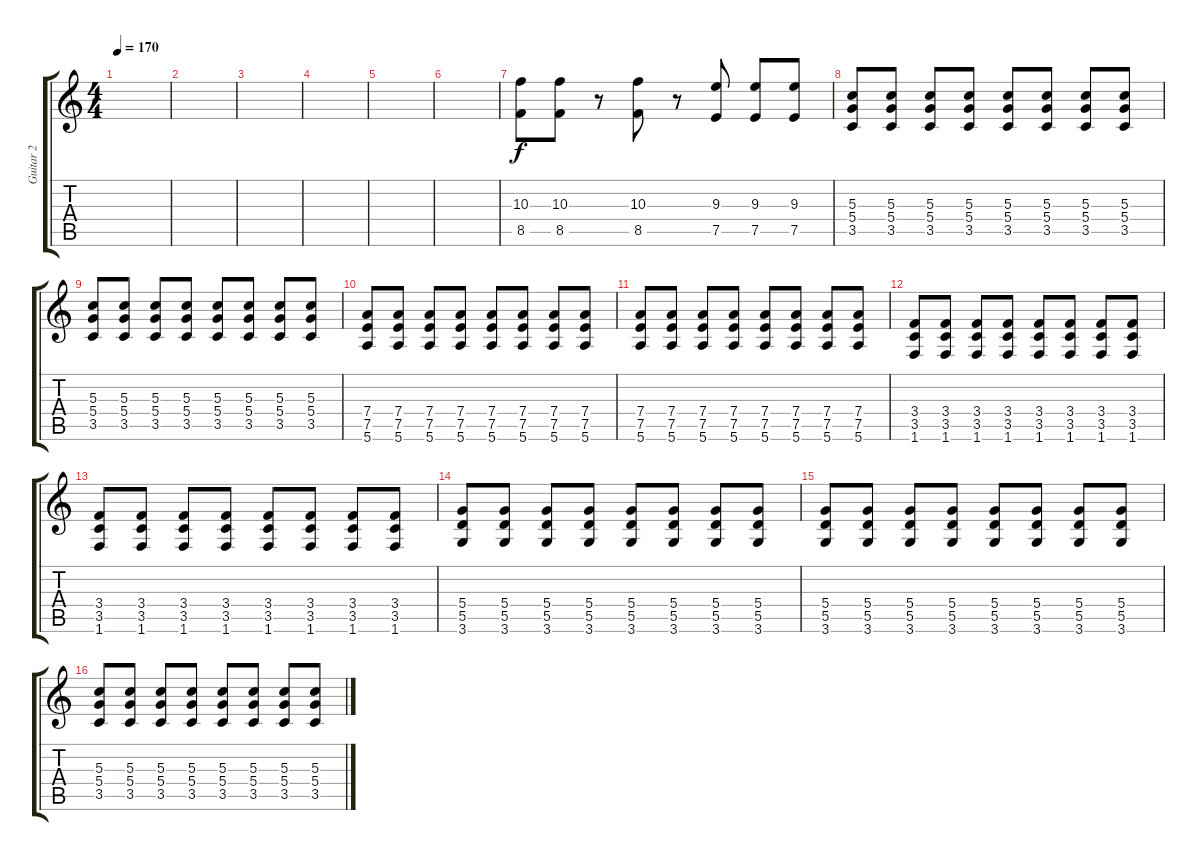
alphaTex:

\track ("Guitar 2" "Guitar 2") {instrument distortionguitar}
\staff {score tabs}
\tuning (E4 B3 G3 D3 A2 E2) {hide}
\ts (4 4)
\tempo 170
\clef g2
\ks c
|
|
|
|
|
|
(10.3 8.5).8 (10.3 8.5).8 r.8 (10.3 8.5).8 r.8 (9.3 7.5).8 (9.3 7.5).8 (9.3 7.5).8 |
(5.3 5.4 3.5).8 (5.3 5.4 3.5).8 (5.3 5.4 3.5).8 (5.3 5.4 3.5).8 (5.3 5.4 3.5).8 (5.3 5.4 3.5).8 (5.3 5.4 3.5).8 (5.3 5.4 3.5).8 |
(5.3 5.4 3.5).8 (5.3 5.4 3.5).8 (5.3 5.4 3.5).8 (5.3 5.4 3.5).8 (5.3 5.4 3.5).8 (5.3 5.4 3.5).8 (5.3 5.4 3.5).8 (5.3 5.4 3.5).8 |
(7.4 7.5 5.6).8 (7.4 7.5 5.6).8 (7.4 7.5 5.6).8 (7.4 7.5 5.6).8 (7.4 7.5 5.6).8 (7.4 7.5 5.6).8 (7.4 7.5 5.6).8 (7.4 7.5 5.6).8 |
(7.4 7.5 5.6).8 (7.4 7.5 5.6).8 (7.4 7.5 5.6).8 (7.4 7.5 5.6).8 (7.4 7.5 5.6).8 (7.4 7.5 5.6).8 (7.4 7.5 5.6).8 (7.4 7.5 5.6).8 |
(3.4 3.5 1.6).8 (3.4 3.5 1.6).8 (3.4 3.5 1.6).8 (3.4 3.5 1.6).8 (3.4 3.5 1.6).8 (3.4 3.5 1.6).8 (3.4 3.5 1.6).8 (3.4 3.5 1.6).8 |
(3.4 3.5 1.6).8 (3.4 3.5 1.6).8 (3.4 3.5 1.6).8 (3.4 3.5 1.6).8 (3.4 3.5 1.6).8 (3.4 3.5 1.6).8 (3.4 3.5 1.6).8 (3.4 3.5 1.6).8 |
(5.4 5.5 3.6).8 (5.4 5.5 3.6).8 (5.4 5.5 3.6).8 (5.4 5.5 3.6).8 (5.4 5.5 3.6).8 (5.4 5.5 3.6).8 (5.4 5.5 3.6).8 (5.4 5.5 3.6).8 |
(5.4 5.5 3.6).8 (5.4 5.5 3.6).8 (5.4 5.5 3.6).8 (5.4 5.5 3.6).8 (5.4 5.5 3.6).8 (5.4 5.5 3.6).8 (5.4 5.5 3.6).8 (5.4 5.5 3.6).8 |
(5.3 5.4 3.5).8 (5.3 5.4 3.5).8 (5.3 5.4 3.5).8 (5.3 5.4 3.5).8 (5.3 5.4 3.5).8 (5.3 5.4 3.5).8 (5.3 5.4 3.5).8 (5.3 5.4 3.5).8
